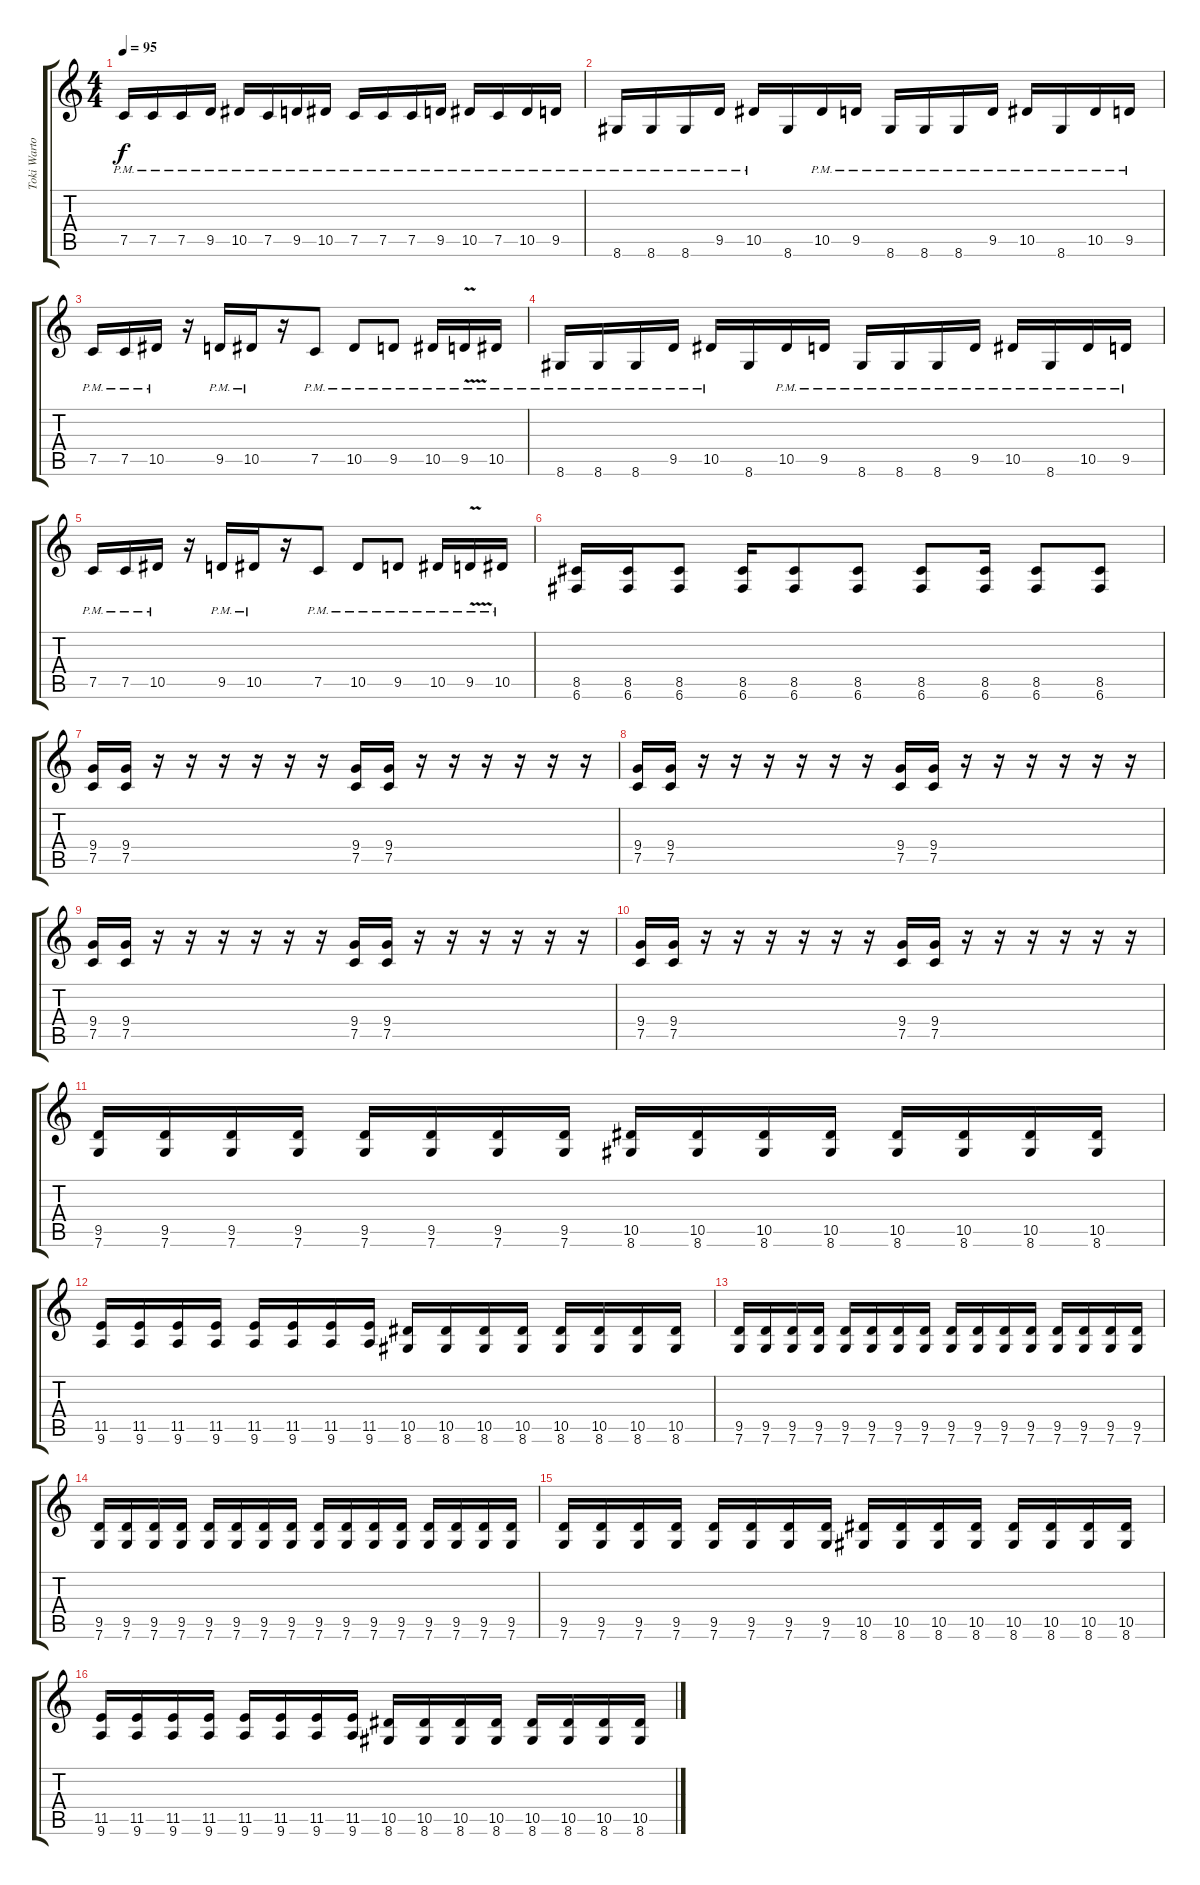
\track ("Toki Wartooth" "Toki Warto") {instrument distortionguitar}
\staff {score tabs}
\tuning (C4 G3 Eb3 Bb2 F2 C2) {hide}
\ts (4 4)
\tempo 95
\clef g2
\ks c
7.5{pm}.16{dy f} 7.5{pm}.16 7.5{pm}.16 9.5{pm}.16 10.5{pm}.16 7.5{pm}.16 9.5{pm}.16 10.5{pm}.16 7.5{pm}.16 7.5{pm}.16 7.5{pm}.16 9.5{pm}.16 10.5{pm}.16 7.5{pm}.16 10.5{pm}.16 9.5{pm}.16 |
8.6{pm}.16 8.6{pm}.16 8.6{pm}.16 9.5{pm}.16 10.5{pm}.16 8.6.16 10.5{pm}.16 9.5{pm}.16 8.6{pm}.16 8.6{pm}.16 8.6{pm}.16 9.5{pm}.16 10.5{pm}.16 8.6{pm}.16 10.5{pm}.16 9.5{pm}.16 |
7.5{pm}.16 7.5{pm}.16 10.5{pm}.16 r.16 9.5{pm}.16 10.5{pm}.16 r.16 7.5{pm}.8 10.5{pm}.8 9.5{pm}.8 10.5{pm}.16 9.5{v pm}.16 10.5{pm}.16 |
8.6{pm}.16 8.6{pm}.16 8.6{pm}.16 9.5{pm}.16 10.5{pm}.16 8.6.16 10.5{pm}.16 9.5{pm}.16 8.6{pm}.16 8.6{pm}.16 8.6{pm}.16 9.5{pm}.16 10.5{pm}.16 8.6{pm}.16 10.5{pm}.16 9.5{pm}.16 |
7.5{pm}.16 7.5{pm}.16 10.5{pm}.16 r.16 9.5{pm}.16 10.5{pm}.16 r.16 7.5{pm}.8 10.5{pm}.8 9.5{pm}.8 10.5{pm}.16 9.5{v pm}.16 10.5{pm}.16 |
(8.5 6.6).16 (8.5 6.6).16 (8.5 6.6).8 (8.5 6.6).16 (8.5 6.6).8 (8.5 6.6).8 (8.5 6.6).8 (8.5 6.6).16 (8.5 6.6).8 (8.5 6.6).8 |
(9.4 7.5).16 (9.4 7.5).16 r.16 r.16 r.16 r.16 r.16 r.16 (9.4 7.5).16 (9.4 7.5).16 r.16 r.16 r.16 r.16 r.16 r.16 |
(9.4 7.5).16 (9.4 7.5).16 r.16 r.16 r.16 r.16 r.16 r.16 (9.4 7.5).16 (9.4 7.5).16 r.16 r.16 r.16 r.16 r.16 r.16 |
(9.4 7.5).16 (9.4 7.5).16 r.16 r.16 r.16 r.16 r.16 r.16 (9.4 7.5).16 (9.4 7.5).16 r.16 r.16 r.16 r.16 r.16 r.16 |
(9.4 7.5).16 (9.4 7.5).16 r.16 r.16 r.16 r.16 r.16 r.16 (9.4 7.5).16 (9.4 7.5).16 r.16 r.16 r.16 r.16 r.16 r.16 |
(9.5 7.6).16 (9.5 7.6).16 (9.5 7.6).16 (9.5 7.6).16 (9.5 7.6).16 (9.5 7.6).16 (9.5 7.6).16 (9.5 7.6).16 (10.5 8.6).16 (10.5 8.6).16 (10.5 8.6).16 (10.5 8.6).16 (10.5 8.6).16 (10.5 8.6).16 (10.5 8.6).16 (10.5 8.6).16 |
(11.5 9.6).16 (11.5 9.6).16 (11.5 9.6).16 (11.5 9.6).16 (11.5 9.6).16 (11.5 9.6).16 (11.5 9.6).16 (11.5 9.6).16 (10.5 8.6).16 (10.5 8.6).16 (10.5 8.6).16 (10.5 8.6).16 (10.5 8.6).16 (10.5 8.6).16 (10.5 8.6).16 (10.5 8.6).16 |
(9.5 7.6).16 (9.5 7.6).16 (9.5 7.6).16 (9.5 7.6).16 (9.5 7.6).16 (9.5 7.6).16 (9.5 7.6).16 (9.5 7.6).16 (9.5 7.6).16 (9.5 7.6).16 (9.5 7.6).16 (9.5 7.6).16 (9.5 7.6).16 (9.5 7.6).16 (9.5 7.6).16 (9.5 7.6).16 |
(9.5 7.6).16 (9.5 7.6).16 (9.5 7.6).16 (9.5 7.6).16 (9.5 7.6).16 (9.5 7.6).16 (9.5 7.6).16 (9.5 7.6).16 (9.5 7.6).16 (9.5 7.6).16 (9.5 7.6).16 (9.5 7.6).16 (9.5 7.6).16 (9.5 7.6).16 (9.5 7.6).16 (9.5 7.6).16 |
(9.5 7.6).16 (9.5 7.6).16 (9.5 7.6).16 (9.5 7.6).16 (9.5 7.6).16 (9.5 7.6).16 (9.5 7.6).16 (9.5 7.6).16 (10.5 8.6).16 (10.5 8.6).16 (10.5 8.6).16 (10.5 8.6).16 (10.5 8.6).16 (10.5 8.6).16 (10.5 8.6).16 (10.5 8.6).16 |
(11.5 9.6).16 (11.5 9.6).16 (11.5 9.6).16 (11.5 9.6).16 (11.5 9.6).16 (11.5 9.6).16 (11.5 9.6).16 (11.5 9.6).16 (10.5 8.6).16 (10.5 8.6).16 (10.5 8.6).16 (10.5 8.6).16 (10.5 8.6).16 (10.5 8.6).16 (10.5 8.6).16 (10.5 8.6).16
